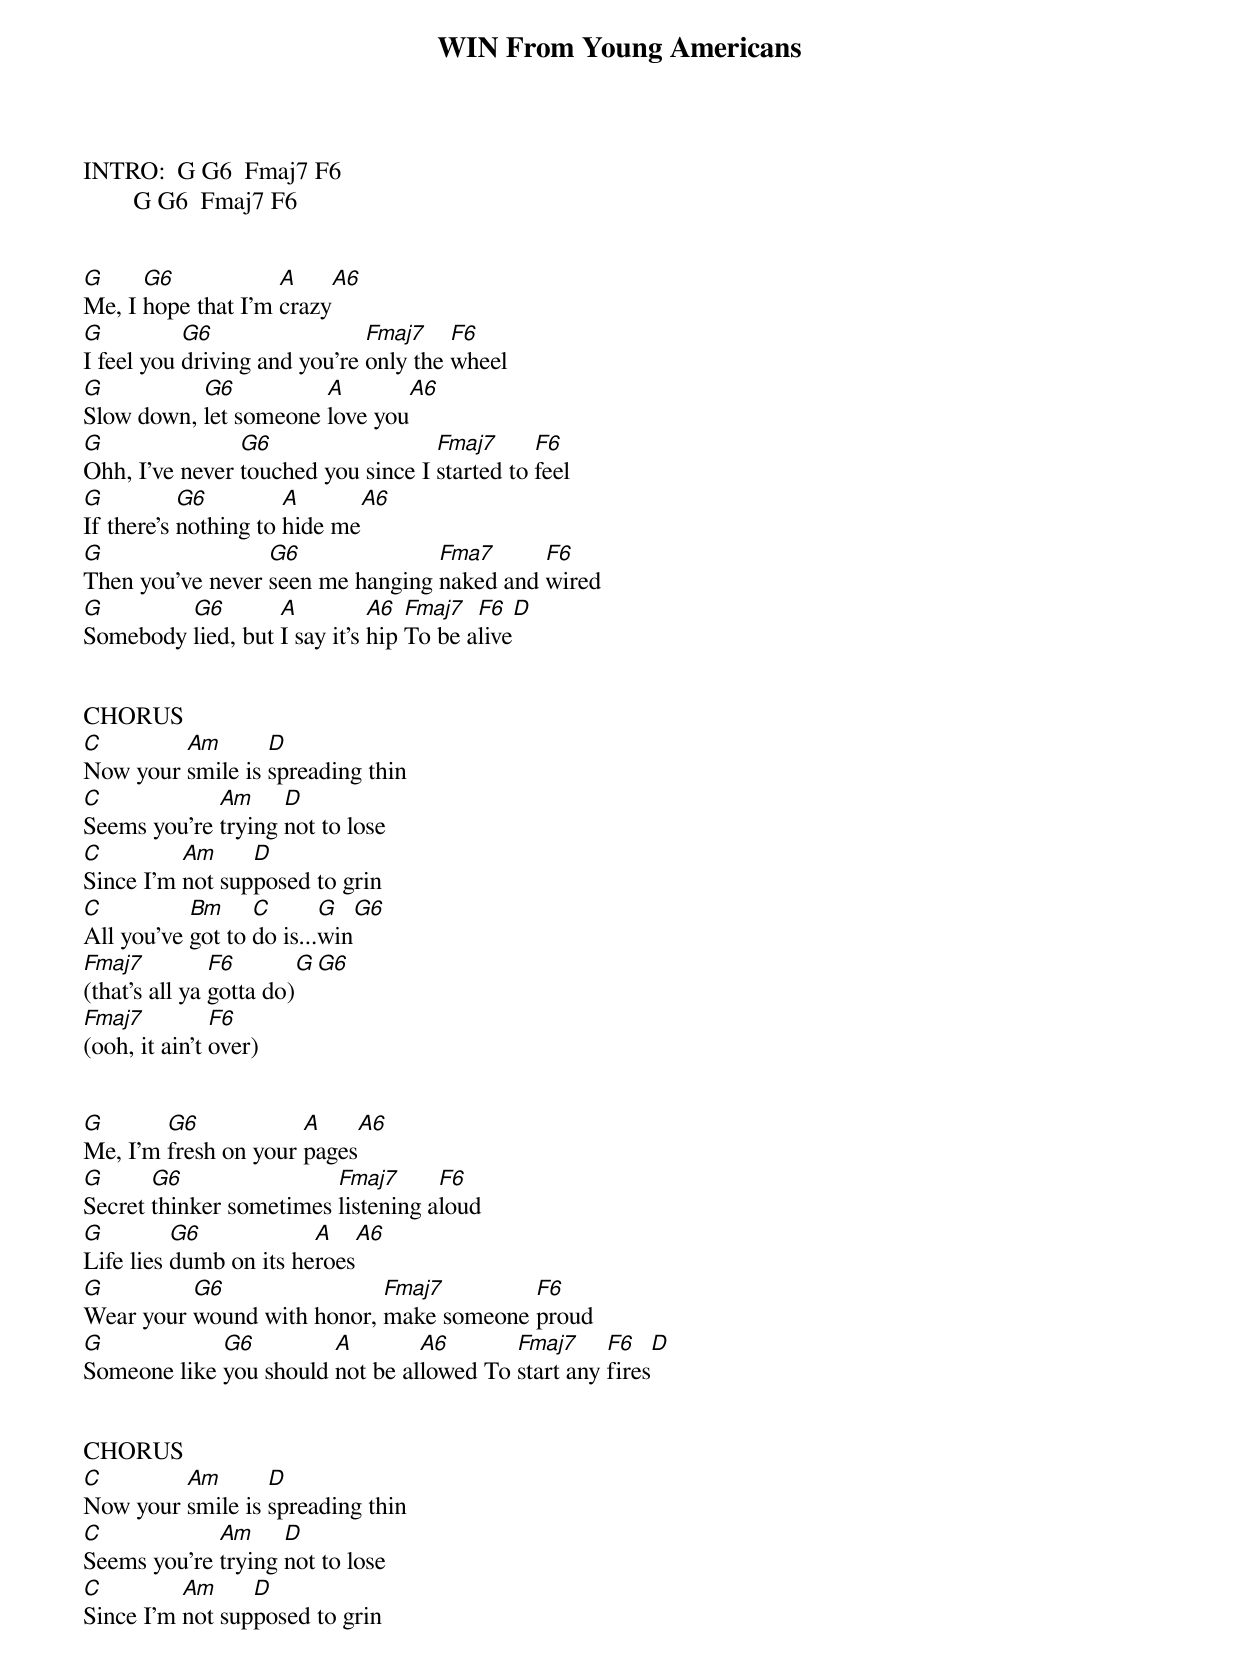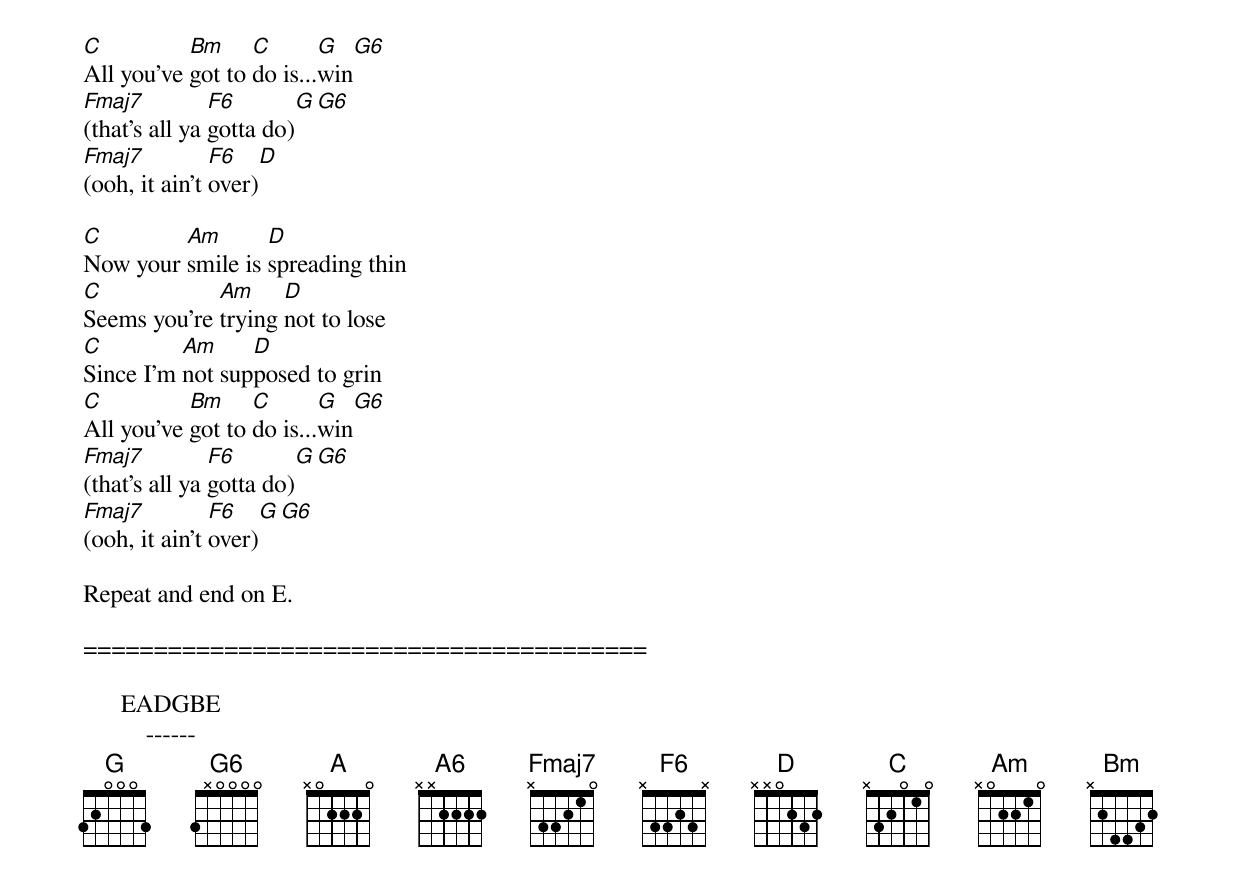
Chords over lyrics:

WIN From Young Americans


INTRO:  G G6  Fmaj7 F6
        G G6  Fmaj7 F6


G     G6            A     A6
Me, I hope that I'm crazy
G          G6                 Fmaj7    F6
I feel you driving and you're only the wheel
G          G6          A       A6
Slow down, let someone love you
G               G6                  Fmaj7      F6
Ohh, I've never touched you since I started to feel
G          G6         A      A6
If there's nothing to hide me
G                 G6              Fma7      F6
Then you've never seen me hanging naked and wired
G        G6        A          A6  Fmaj7  F6   D
Somebody lied, but I say it's hip To be alive


CHORUS
C        Am       D
Now your smile is spreading thin
C            Am     D
Seems you're trying not to lose
C         Am     D
Since I'm not supposed to grin
C          Bm     C       G   G6
All you've got to do is...win
Fmaj7          F6        G  G6
(that's all ya gotta do)
Fmaj7          F6
(ooh, it ain't over)


G       G6            A    A6
Me, I'm fresh on your pages
G      G6                Fmaj7      F6
Secret thinker sometimes listening aloud
G         G6            A   A6
Life lies dumb on its heroes
G         G6                Fmaj7        F6
Wear your wound with honor, make someone proud
G            G6         A        A6       Fmaj7     F6   D
Someone like you should not be allowed To start any fires


CHORUS
C        Am       D
Now your smile is spreading thin
C            Am     D
Seems you're trying not to lose
C         Am     D
Since I'm not supposed to grin
C          Bm     C       G   G6
All you've got to do is...win
Fmaj7          F6        G  G6
(that's all ya gotta do)
Fmaj7          F6   D
(ooh, it ain't over)

C        Am       D
Now your smile is spreading thin
C            Am     D
Seems you're trying not to lose
C         Am     D
Since I'm not supposed to grin
C          Bm     C       G   G6
All you've got to do is...win
Fmaj7          F6        G  G6
(that's all ya gotta do)
Fmaj7          F6   G  G6
(ooh, it ain't over)

Repeat and end on E.

========================================

      EADGBE
	  ------
Fmaj7 xx3210
F6    xx3231
G     xx5430
G6    xx5453
A     xx7650
A6    xx7675
C     x32010
Am    x02210
D     xx0232
Bm    x24432
E     022100
